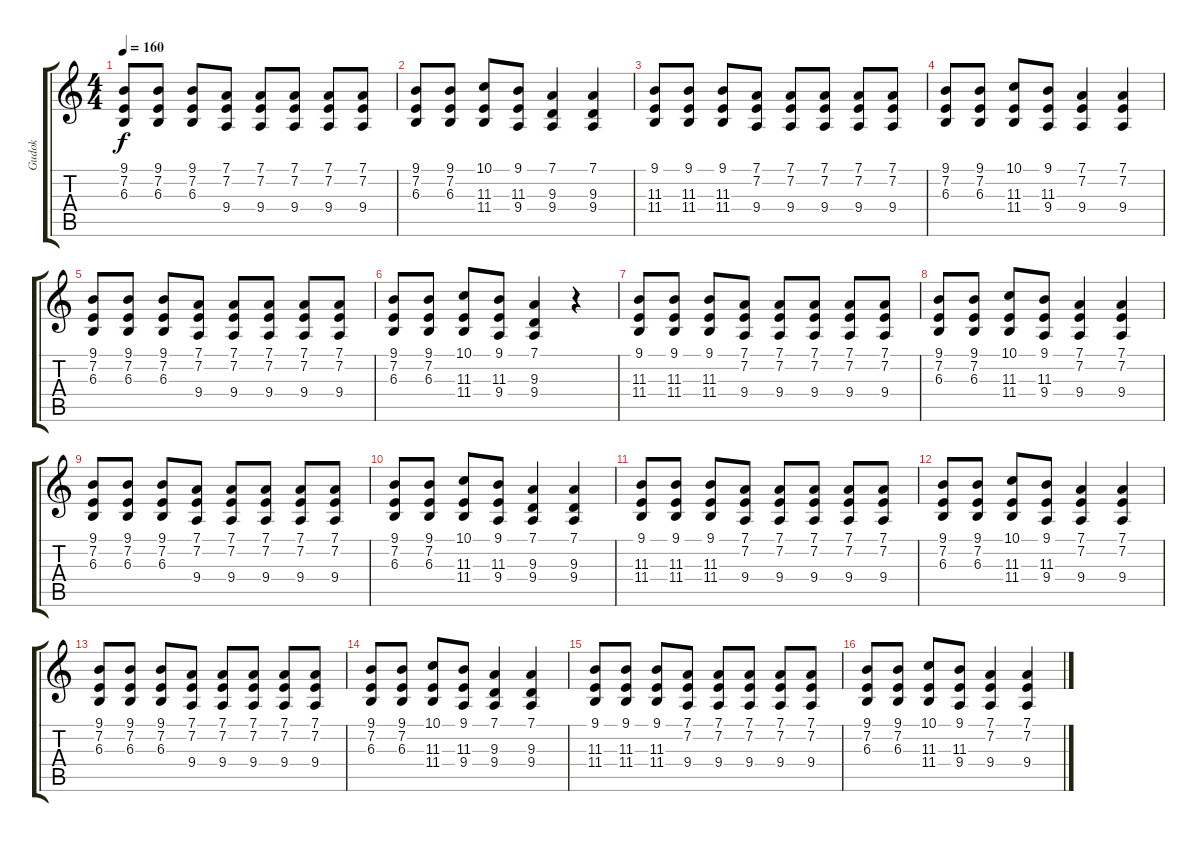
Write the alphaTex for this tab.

\track ("Gudok" "Gudok") {instrument violin}
\staff {score tabs}
\tuning (D4 A3 F3 C3 G2 D2) {hide}
\ts (4 4)
\tempo 160
\clef g2
\ks c
(9.1 7.2 6.3).8{dy f} (9.1 7.2 6.3).8 (9.1 7.2 6.3).8 (7.1 7.2 9.4).8 (7.1 7.2 9.4).8 (7.1 7.2 9.4).8 (7.1 7.2 9.4).8 (7.1 7.2 9.4).8 |
(9.1 7.2 6.3).8 (9.1 7.2 6.3).8 (10.1 11.3 11.4).8 (9.1 11.3 9.4).8 (7.1 9.3 9.4).4 (7.1 9.3 9.4).4 |
(9.1 11.3 11.4).8 (9.1 11.3 11.4).8 (9.1 11.3 11.4).8 (7.1 7.2 9.4).8 (7.1 7.2 9.4).8 (7.1 7.2 9.4).8 (7.1 7.2 9.4).8 (7.1 7.2 9.4).8 |
(9.1 7.2 6.3).8 (9.1 7.2 6.3).8 (10.1 11.3 11.4).8 (9.1 11.3 9.4).8 (7.1 7.2 9.4).4 (7.1 7.2 9.4).4 |
(9.1 7.2 6.3).8 (9.1 7.2 6.3).8 (9.1 7.2 6.3).8 (7.1 7.2 9.4).8 (7.1 7.2 9.4).8 (7.1 7.2 9.4).8 (7.1 7.2 9.4).8 (7.1 7.2 9.4).8 |
(9.1 7.2 6.3).8 (9.1 7.2 6.3).8 (10.1 11.3 11.4).8 (9.1 11.3 9.4).8 (7.1 9.3 9.4).4 r.4 |
(9.1 11.3 11.4).8 (9.1 11.3 11.4).8 (9.1 11.3 11.4).8 (7.1 7.2 9.4).8 (7.1 7.2 9.4).8 (7.1 7.2 9.4).8 (7.1 7.2 9.4).8 (7.1 7.2 9.4).8 |
(9.1 7.2 6.3).8 (9.1 7.2 6.3).8 (10.1 11.3 11.4).8 (9.1 11.3 9.4).8 (7.1 7.2 9.4).4 (7.1 7.2 9.4).4 |
(9.1 7.2 6.3).8 (9.1 7.2 6.3).8 (9.1 7.2 6.3).8 (7.1 7.2 9.4).8 (7.1 7.2 9.4).8 (7.1 7.2 9.4).8 (7.1 7.2 9.4).8 (7.1 7.2 9.4).8 |
(9.1 7.2 6.3).8 (9.1 7.2 6.3).8 (10.1 11.3 11.4).8 (9.1 11.3 9.4).8 (7.1 9.3 9.4).4 (7.1 9.3 9.4).4 |
(9.1 11.3 11.4).8 (9.1 11.3 11.4).8 (9.1 11.3 11.4).8 (7.1 7.2 9.4).8 (7.1 7.2 9.4).8 (7.1 7.2 9.4).8 (7.1 7.2 9.4).8 (7.1 7.2 9.4).8 |
(9.1 7.2 6.3).8 (9.1 7.2 6.3).8 (10.1 11.3 11.4).8 (9.1 11.3 9.4).8 (7.1 7.2 9.4).4 (7.1 7.2 9.4).4 |
(9.1 7.2 6.3).8 (9.1 7.2 6.3).8 (9.1 7.2 6.3).8 (7.1 7.2 9.4).8 (7.1 7.2 9.4).8 (7.1 7.2 9.4).8 (7.1 7.2 9.4).8 (7.1 7.2 9.4).8 |
(9.1 7.2 6.3).8 (9.1 7.2 6.3).8 (10.1 11.3 11.4).8 (9.1 11.3 9.4).8 (7.1 9.3 9.4).4 (7.1 9.3 9.4).4 |
(9.1 11.3 11.4).8 (9.1 11.3 11.4).8 (9.1 11.3 11.4).8 (7.1 7.2 9.4).8 (7.1 7.2 9.4).8 (7.1 7.2 9.4).8 (7.1 7.2 9.4).8 (7.1 7.2 9.4).8 |
(9.1 7.2 6.3).8 (9.1 7.2 6.3).8 (10.1 11.3 11.4).8 (9.1 11.3 9.4).8 (7.1 7.2 9.4).4 (7.1 7.2 9.4).4
